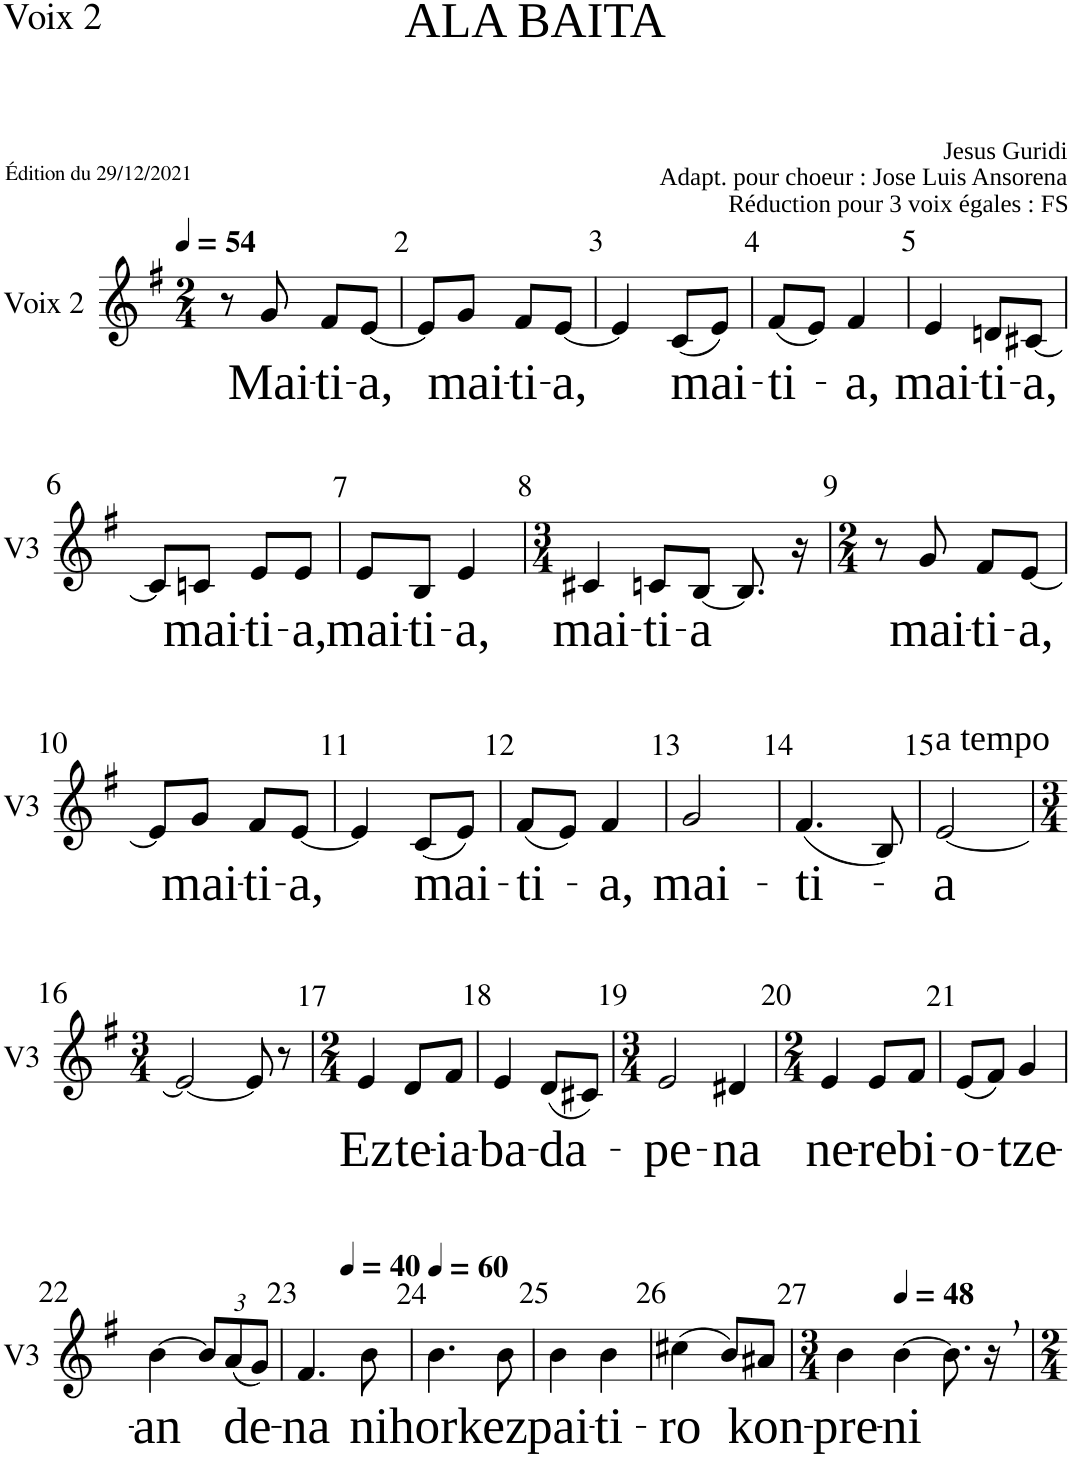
**kern	**text
*part1	*part1
*staff1	*staff1
*I"Voix 2	*
*I'V3	*
*clefG2	*
*k[f#]	*
*M2/4	*
*MM54	*
=1	=1
8r	.
!	!LO:LY:b
8g/	Mai-
!	!LO:LY:b
8f#/L	-ti-
!	!LO:LY:b
[8e/J	-a,
=2	=2
8e/L]	.
!	!LO:LY:b
8g/J	mai-
!	!LO:LY:b
8f#/L	-ti-
!	!LO:LY:b
[8e/J	-a,
=3	=3
4e/]	.
!	!LO:LY:b
(8c/L	mai-
8e/J)	.
=4	=4
!	!LO:LY:b
(8f#/L	-ti-
8e/J)	.
!	!LO:LY:b
4f#/	-a,
=5	=5
!	!LO:LY:b
4e/	mai-
!	!LO:LY:b
8dn/L	-ti-
!	!LO:LY:b
[8c#X/J	-a,
!!LO:LB:g=z
=6	=6
8c#/L]	.
!	!LO:LY:b
8cn/J	mai-
!	!LO:LY:b
8e/L	-ti-
!	!LO:LY:b
8e/J	-a,
=7	=7
!	!LO:LY:b
8e/L	mai-
!	!LO:LY:b
8B/J	-ti-
!	!LO:LY:b
4e/	-a,
=8	=8
*M3/4	*
!	!LO:LY:b
4c#X/	mai-
!	!LO:LY:b
8cn/L	-ti-
!	!LO:LY:b
[8B/J	-a
8.B/]	.
16r	.
=9	=9
*M2/4	*
8r	.
!	!LO:LY:b
8g/	mai-
!	!LO:LY:b
8f#/L	-ti-
!	!LO:LY:b
[8e/J	-a,
!!LO:LB:g=z
=10	=10
8e/L]	.
!	!LO:LY:b
8g/J	mai-
!	!LO:LY:b
8f#/L	-ti-
!	!LO:LY:b
[8e/J	-a,
=11	=11
4e/]	.
!	!LO:LY:b
(8c/L	mai-
8e/J)	.
=12	=12
!	!LO:LY:b
(8f#/L	-ti-
8e/J)	.
!	!LO:LY:b
4f#/	-a,
=13	=13
!	!LO:LY:b
2g/	mai-
=14	=14
!	!LO:LY:b
(4.f#/	-ti-
8B/)	.
=15	=15
!LO:TX:a:t=a tempo	!
!	!LO:LY:b
[2e/	-a
!!LO:LB:g=z
=16	=16
*M3/4	*
2e/_	.
8e/]	.
8r	.
=17	=17
*M2/4	*
!	!LO:LY:b
4e/	-Ez
!	!LO:LY:b
8d/L	te-
!	!LO:LY:b
8f#/J	-ia-
=18	=18
!	!LO:LY:b
4e/	-ba-
!	!LO:LY:b
(8d/L	-da-
8c#X/J)	.
=19	=19
*M3/4	*
!	!LO:LY:b
2e/	pe-
!	!LO:LY:b
4d#X/	-na
=20	=20
*M2/4	*
!	!LO:LY:b
4e/	ne-
!	!LO:LY:b
8e/L	-re
!	!LO:LY:b
8f#/J	bi-
=21	=21
!	!LO:LY:b
(8e/L	o-
8f#/J)	.
!	!LO:LY:b
4g/	-tze-
!!LO:LB:g=z
=22	=22
!	!LO:LY:b
[4b\	-an
*Xbrackettup	*
12b/L]	.
!	!LO:LY:b
(12a/	de-
12g/J)	.
=23	=23
!	!LO:LY:b
*^	*
4.f#/	4ryy	-na
*MM40	*	*
.	4ryy	.
!	!	!LO:LY:b
8b\	.	ni
*v	*v	*
=24	=24
*MM60	*
*^	*
!	!	!LO:LY:b
*v	*v	*
4.b\	hork
!	!LO:LY:b
8b\	ez
=25	=25
!	!LO:LY:b
4b\	pai-
!	!LO:LY:b
4b\	-ti-
=26	=26
!	!LO:LY:b
(4cc#X\	-ro
8b/L)	.
!	!LO:LY:b
8a#X/J	kon-
=27	=27
*M3/4	*
!	!LO:LY:b
4b\	-pre-
*MM48	*
!	!LO:LY:b
[4b\	-ni
8.b\]	.
16r	.
=	=
*-	*-
